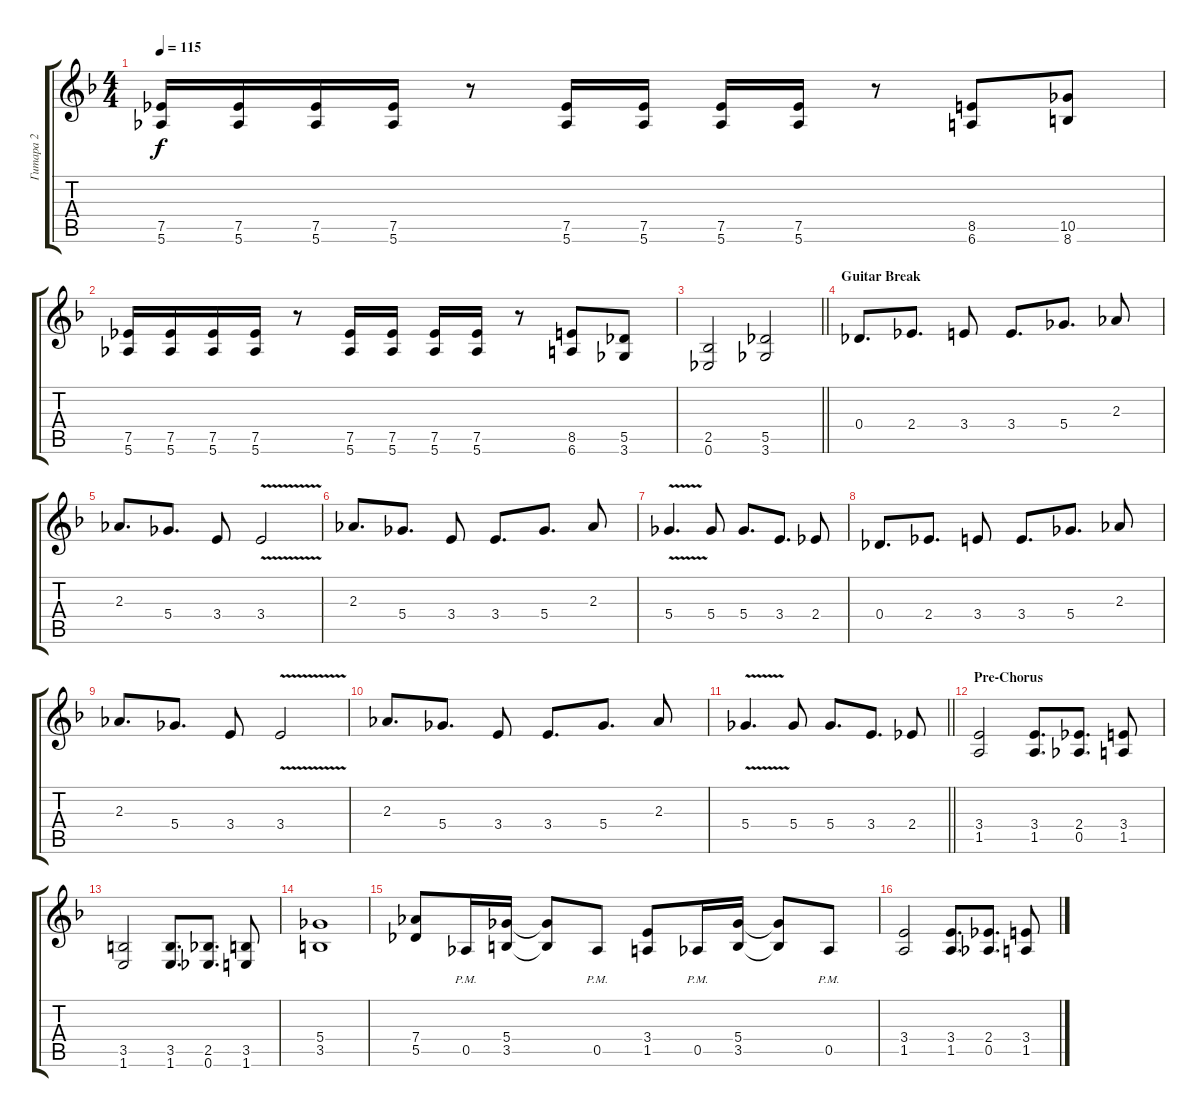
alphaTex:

\track ("Гитара 2" "Гитара 2") {instrument distortionguitar}
\staff {score tabs}
\tuning (Eb4 Bb3 Gb3 Db3 Ab2 Eb2) {hide}
\ts (4 4)
\tempo 115
\clef g2
\ks dminor
(7.5 5.6).16{dy f} (7.5 5.6).16 (7.5 5.6).16 (7.5 5.6).16 r.8 (7.5 5.6).16 (7.5 5.6).16 (7.5 5.6).16 (7.5 5.6).16 r.8 (8.5 6.6).8 (10.5 8.6).8 |
(7.5 5.6).16 (7.5 5.6).16 (7.5 5.6).16 (7.5 5.6).16 r.8 (7.5 5.6).16 (7.5 5.6).16 (7.5 5.6).16 (7.5 5.6).16 r.8 (8.5 6.6).8 (5.5 3.6).8 |
\barLineRight lightlight
(2.5 0.6).2 (5.5 3.6).2 |
\section ("" "Guitar Break")
0.4.8{d} 2.4.8{d} 3.4.8 3.4.8{d} 5.4.8{d} 2.3.8 |
2.3.8{d} 5.4.8{d} 3.4.8 3.4{v}.2 |
2.3.8{d} 5.4.8{d} 3.4.8 3.4.8{d} 5.4.8{d} 2.3.8 |
5.4{v}.4{d} 5.4.8 5.4.8{d} 3.4.8{d} 2.4.8 |
0.4.8{d} 2.4.8{d} 3.4.8 3.4.8{d} 5.4.8{d} 2.3.8 |
2.3.8{d} 5.4.8{d} 3.4.8 3.4{v}.2 |
2.3.8{d} 5.4.8{d} 3.4.8 3.4.8{d} 5.4.8{d} 2.3.8 |
\barLineRight lightlight
5.4{v}.4{d} 5.4.8 5.4.8{d} 3.4.8{d} 2.4.8 |
\section ("" "Pre-Chorus")
(3.4 1.5).2 (3.4 1.5).8{d} (2.4 0.5).8{d} (3.4 1.5).8 |
(3.5 1.6).2 (3.5 1.6).8{d} (2.5 0.6).8{d} (3.5 1.6).8 |
(5.4 3.5).1 |
(7.4 5.5).8 0.5{pm}.16 (5.4 3.5).16 (5.4{t} 3.5{t}).8 0.5{pm}.8 (3.4 1.5).8 0.5{pm}.16 (5.4 3.5).16 (5.4{t} 3.5{t}).8 0.5{pm}.8 |
(3.4 1.5).2 (3.4 1.5).8{d} (2.4 0.5).8{d} (3.4 1.5).8
